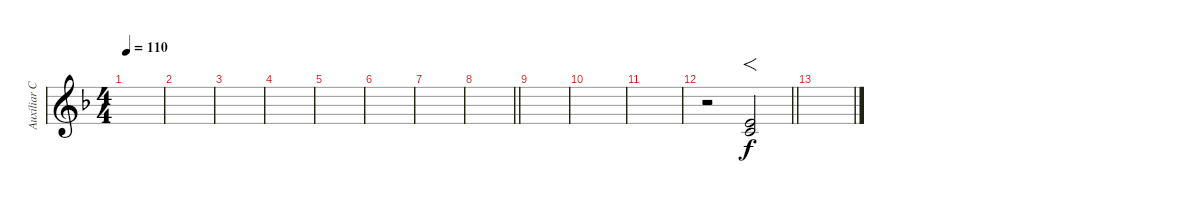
\track ("Auxiliar Cymbal" "Auxiliar C") {instrument reversecymbal}
\staff {score}
\tuning (E4 B3 G3 D3 A2 E2) {hide}
\ts (4 4)
\tempo 110
\clef g2
\ks f
|
|
|
|
|
|
|
\barLineRight lightlight
|
\section ("" "")
|
|
|
\barLineRight lightlight
r.2 (5.2 5.3).2{f} |
\section ("" "")
